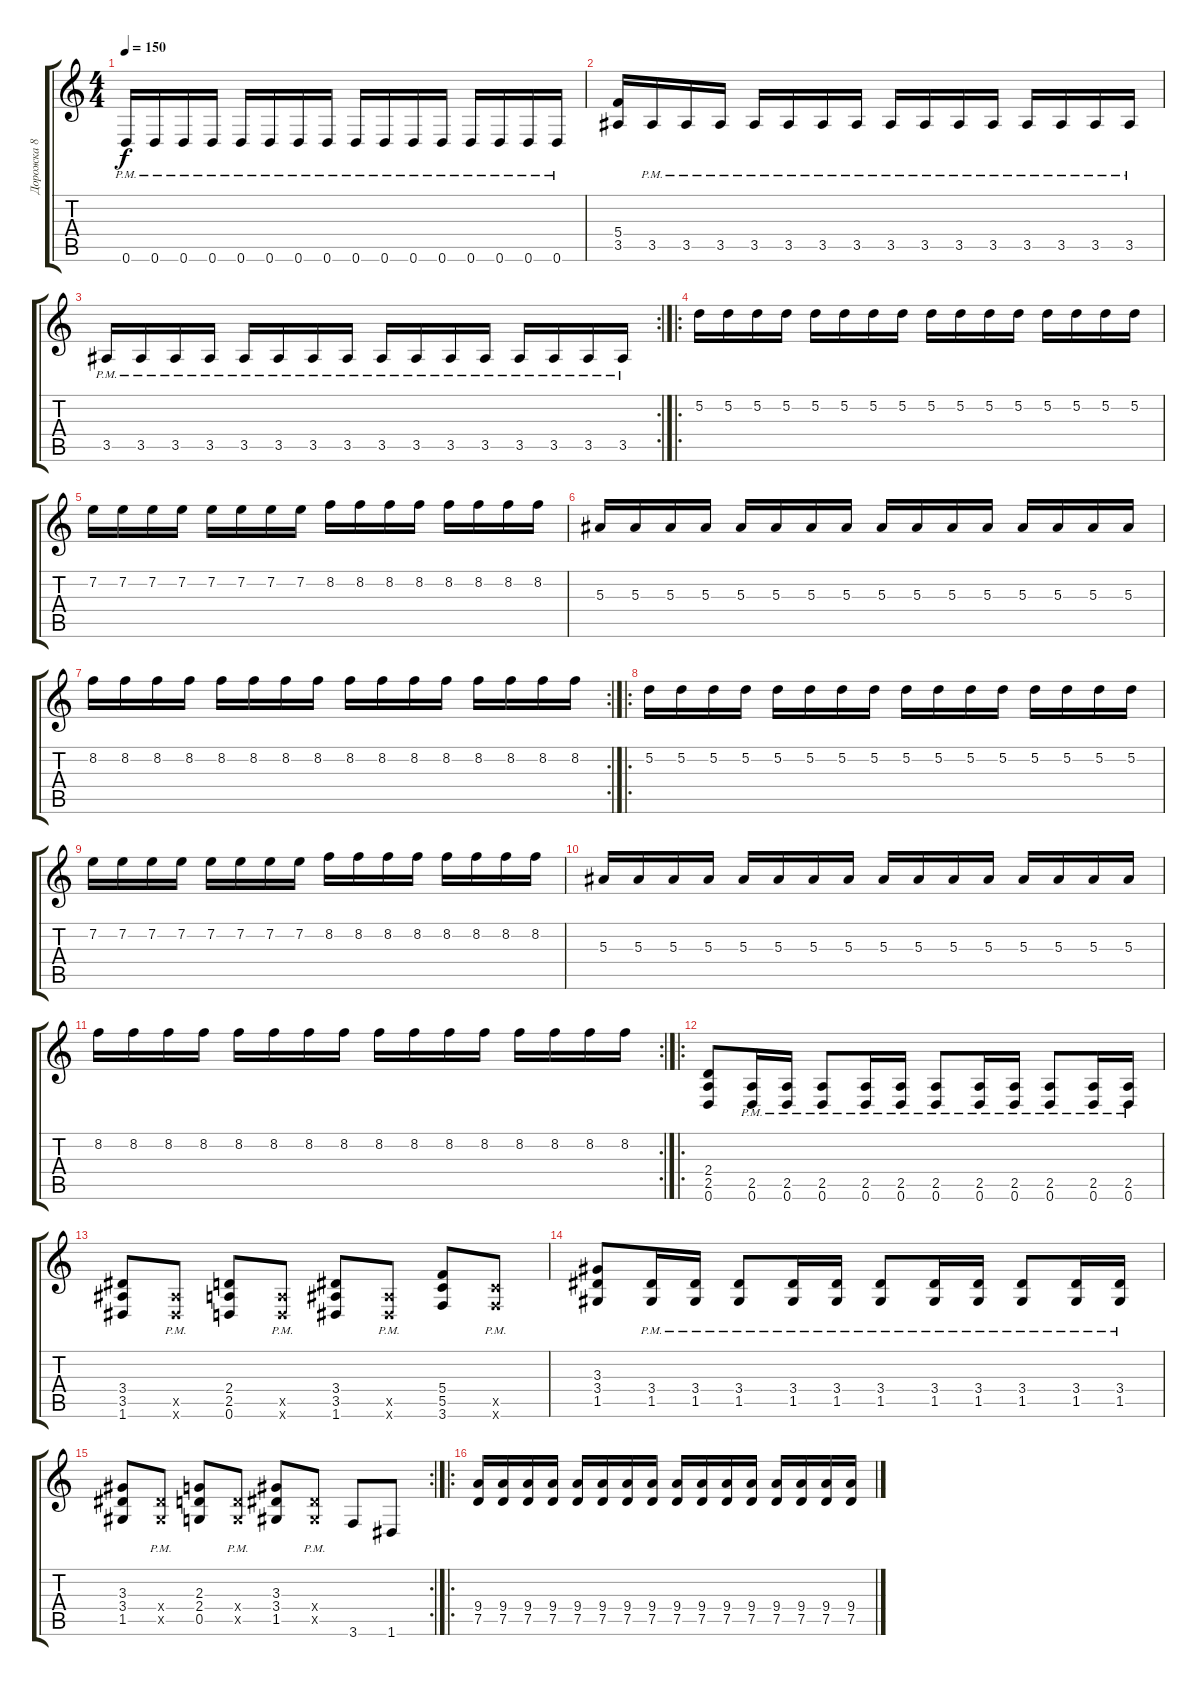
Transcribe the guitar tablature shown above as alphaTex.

\track ("Дорожка 8" "Дорожка 8") {instrument distortionguitar}
\staff {score tabs}
\tuning (D4 A3 F3 C3 G2 D2) {hide}
\ts (4 4)
\tempo 150
\clef g2
\ks c
0.6{pm}.16{dy f} 0.6{pm}.16 0.6{pm}.16 0.6{pm}.16 0.6{pm}.16 0.6{pm}.16 0.6{pm}.16 0.6{pm}.16 0.6{pm}.16 0.6{pm}.16 0.6{pm}.16 0.6{pm}.16 0.6{pm}.16 0.6{pm}.16 0.6{pm}.16 0.6{pm}.16 |
(5.4 3.5).16 3.5{pm}.16 3.5{pm}.16 3.5{pm}.16 3.5{pm}.16 3.5{pm}.16 3.5{pm}.16 3.5{pm}.16 3.5{pm}.16 3.5{pm}.16 3.5{pm}.16 3.5{pm}.16 3.5{pm}.16 3.5{pm}.16 3.5{pm}.16 3.5{pm}.16 |
\rc 2
3.5{pm}.16 3.5{pm}.16 3.5{pm}.16 3.5{pm}.16 3.5{pm}.16 3.5{pm}.16 3.5{pm}.16 3.5{pm}.16 3.5{pm}.16 3.5{pm}.16 3.5{pm}.16 3.5{pm}.16 3.5{pm}.16 3.5{pm}.16 3.5{pm}.16 3.5{pm}.16 |
\ro
5.2.16 5.2.16 5.2.16 5.2.16 5.2.16 5.2.16 5.2.16 5.2.16 5.2.16 5.2.16 5.2.16 5.2.16 5.2.16 5.2.16 5.2.16 5.2.16 |
7.2.16 7.2.16 7.2.16 7.2.16 7.2.16 7.2.16 7.2.16 7.2.16 8.2.16 8.2.16 8.2.16 8.2.16 8.2.16 8.2.16 8.2.16 8.2.16 |
5.3.16 5.3.16 5.3.16 5.3.16 5.3.16 5.3.16 5.3.16 5.3.16 5.3.16 5.3.16 5.3.16 5.3.16 5.3.16 5.3.16 5.3.16 5.3.16 |
\rc 2
8.2.16 8.2.16 8.2.16 8.2.16 8.2.16 8.2.16 8.2.16 8.2.16 8.2.16 8.2.16 8.2.16 8.2.16 8.2.16 8.2.16 8.2.16 8.2.16 |
\ro
5.2.16 5.2.16 5.2.16 5.2.16 5.2.16 5.2.16 5.2.16 5.2.16 5.2.16 5.2.16 5.2.16 5.2.16 5.2.16 5.2.16 5.2.16 5.2.16 |
7.2.16 7.2.16 7.2.16 7.2.16 7.2.16 7.2.16 7.2.16 7.2.16 8.2.16 8.2.16 8.2.16 8.2.16 8.2.16 8.2.16 8.2.16 8.2.16 |
5.3.16 5.3.16 5.3.16 5.3.16 5.3.16 5.3.16 5.3.16 5.3.16 5.3.16 5.3.16 5.3.16 5.3.16 5.3.16 5.3.16 5.3.16 5.3.16 |
\rc 2
8.2.16 8.2.16 8.2.16 8.2.16 8.2.16 8.2.16 8.2.16 8.2.16 8.2.16 8.2.16 8.2.16 8.2.16 8.2.16 8.2.16 8.2.16 8.2.16 |
\ro
(2.4 2.5 0.6).8 (2.5{pm} 0.6{pm}).16 (2.5{pm} 0.6{pm}).16 (2.5{pm} 0.6{pm}).8 (2.5{pm} 0.6{pm}).16 (2.5{pm} 0.6{pm}).16 (2.5{pm} 0.6{pm}).8 (2.5{pm} 0.6{pm}).16 (2.5{pm} 0.6{pm}).16 (2.5{pm} 0.6{pm}).8 (2.5{pm} 0.6{pm}).16 (2.5{pm} 0.6{pm}).16 |
(3.4 3.5 1.6).8 (3.5{pm x} 1.6{pm x}).8 (2.4 2.5 0.6).8 (2.5{pm x} 0.6{pm x}).8 (3.4 3.5 1.6).8 (3.5{pm x} 1.6{pm x}).8 (5.4 5.5 3.6).8 (5.5{pm x} 3.6{pm x}).8 |
(3.3 3.4 1.5).8 (3.4{pm} 1.5{pm}).16 (3.4{pm} 1.5{pm}).16 (3.4{pm} 1.5{pm}).8 (3.4{pm} 1.5{pm}).16 (3.4{pm} 1.5{pm}).16 (3.4{pm} 1.5{pm}).8 (3.4{pm} 1.5{pm}).16 (3.4{pm} 1.5{pm}).16 (3.4{pm} 1.5{pm}).8 (3.4{pm} 1.5{pm}).16 (3.4{pm} 1.5{pm}).16 |
\rc 2
(3.3 3.4 1.5).8 (3.4{pm x} 1.5{pm x}).8 (2.3 2.4 0.5).8 (2.4{pm x} 0.5{pm x}).8 (3.3 3.4 1.5).8 (3.4{pm x} 1.5{pm x}).8 3.6.8 1.6.8 |
\ro
(9.4 7.5).16 (9.4 7.5).16 (9.4 7.5).16 (9.4 7.5).16 (9.4 7.5).16 (9.4 7.5).16 (9.4 7.5).16 (9.4 7.5).16 (9.4 7.5).16 (9.4 7.5).16 (9.4 7.5).16 (9.4 7.5).16 (9.4 7.5).16 (9.4 7.5).16 (9.4 7.5).16 (9.4 7.5).16
